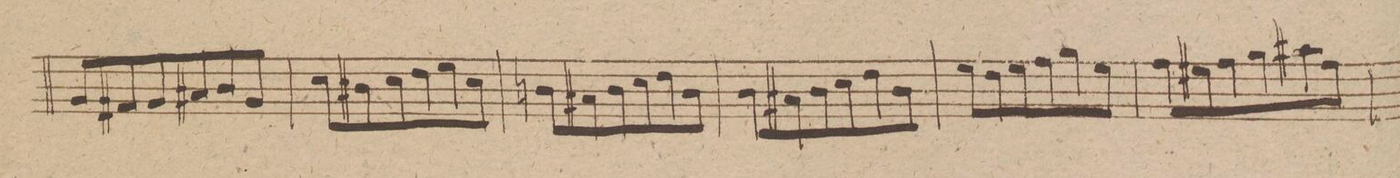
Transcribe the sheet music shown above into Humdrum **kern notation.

**kern
*I"Organo.
*clefF4
*k[f#]
*M3/4
8BB/L
8AA#X/
8BB/
8C#X/
8D\
8BB/J
=35
8E\L
8D#X\
8E\
8F#\
8G\
8E\J
=36
8Dn\L
8C#X/
8D\
8E\
8F#\
8E\J
=37
8D\L
8C#X/
8D\
8E\
8F#\
8D\J
=38
8G\L
8F#\
8G\
8A\
8B\
8G\J
=39
8A\L
8G#X\
8A\
8B\
8c#X\
8A\J
=40
*-
